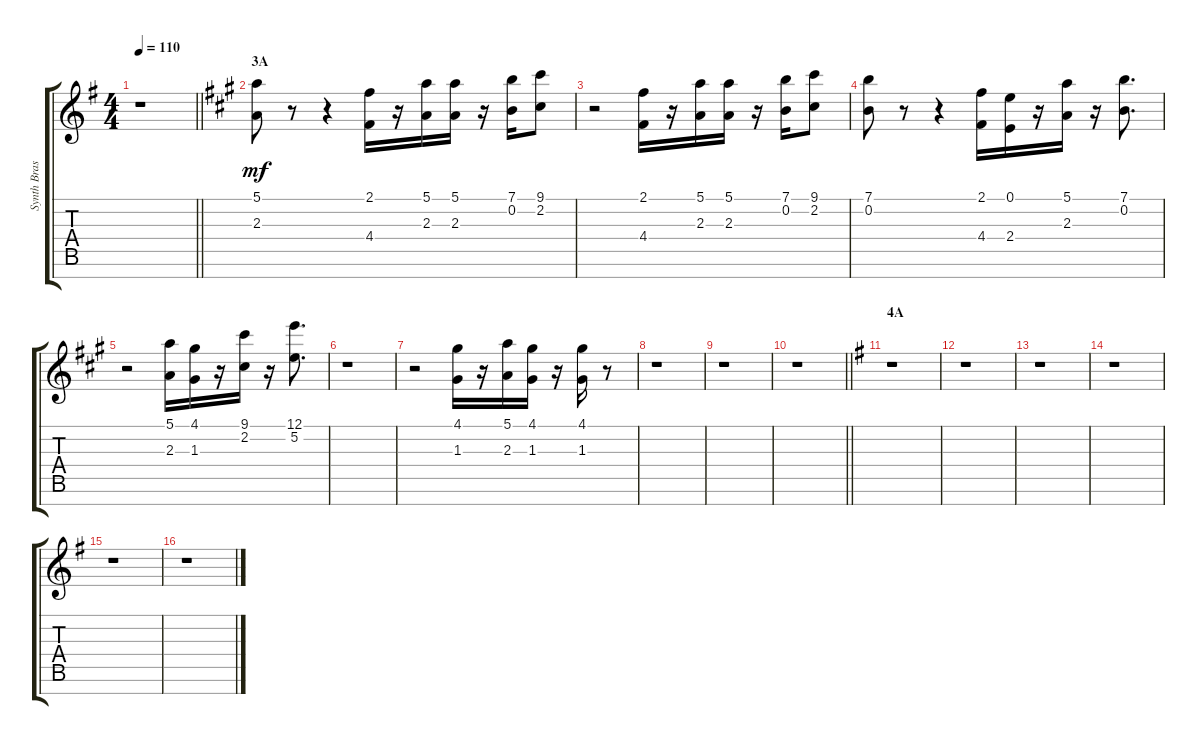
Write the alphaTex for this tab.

\track ("Synth Brass" "Synth Bras") {instrument brasssection}
\staff {score tabs}
\tuning (E5 B4 G4 D4 A3 E3 B2) {hide}
\ts (4 4)
\tempo 110
\clef g2
\barLineRight lightlight
\ks g
r.1{dy f} |
\section ("" "3A")
\ks a
(5.1 2.3).8{dy mf} r.8 r.4 (2.1 4.4).16 r.16 (5.1 2.3).16 (5.1 2.3).16 r.16 (7.1 0.2).16 (9.1 2.2).8 |
r.2 (2.1 4.4).16 r.16 (5.1 2.3).16 (5.1 2.3).16 r.16 (7.1 0.2).16 (9.1 2.2).8 |
(7.1 0.2).8 r.8 r.4 (2.1 4.4).16 (0.1 2.4).16 r.16 (5.1 2.3).16 r.16 (7.1 0.2).8{d} |
r.2 (5.1 2.3).16 (4.1 1.3).16 r.16 (9.1 2.2).16 r.16 (12.1 5.2).8{d} |
r.1 |
r.2 (4.1 1.3).16 r.16 (5.1 2.3).16 (4.1 1.3).16 r.16 (4.1 1.3).16 r.8 |
r.1 |
r.1 |
\barLineRight lightlight
r.1 |
\section ("" "4A")
\ks g
r.1 |
r.1 |
r.1 |
r.1 |
r.1 |
r.1
